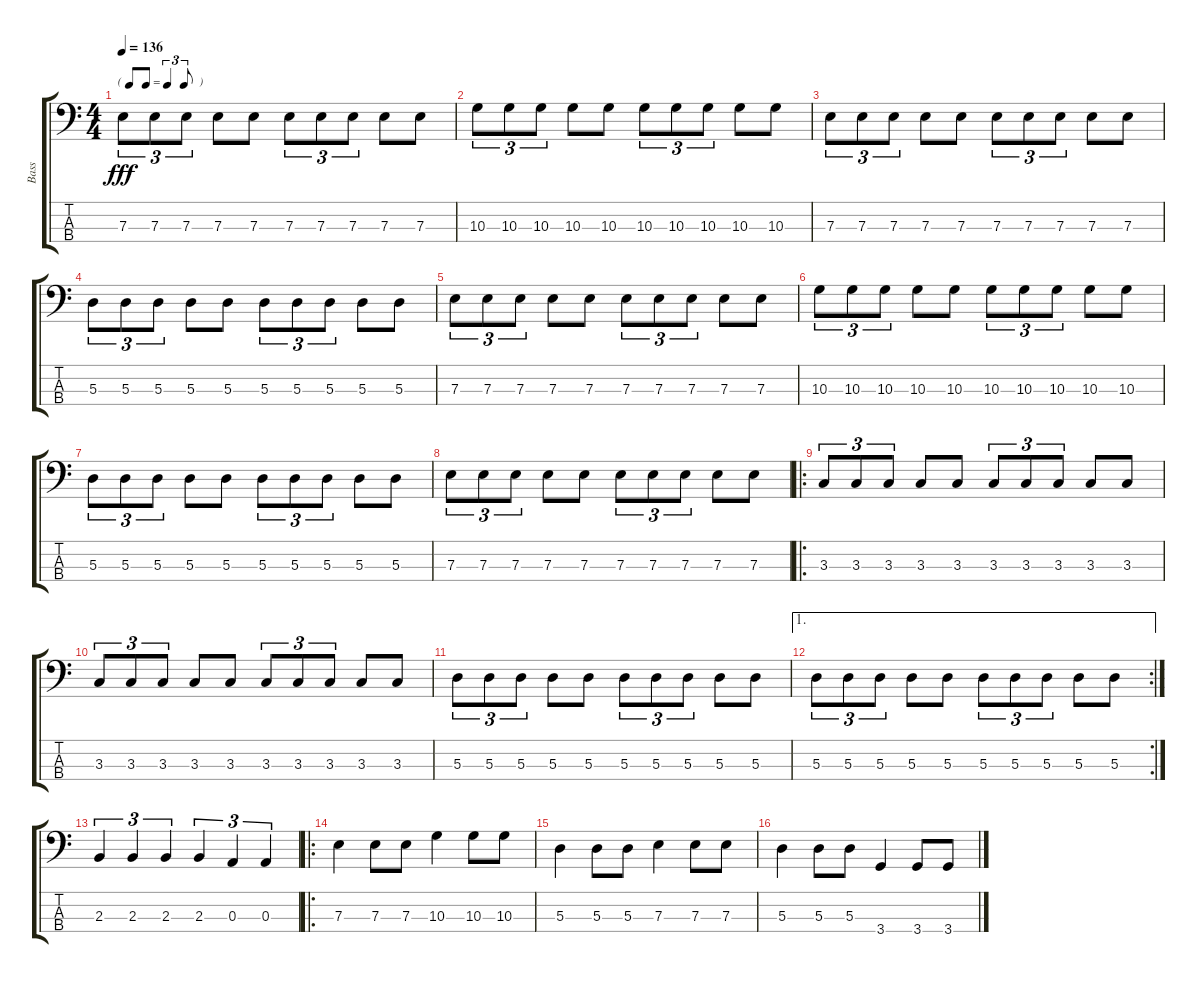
\track ("Bass" "Bass") {instrument electricbassfinger}
\staff {score tabs}
\tuning (G2 D2 A1 E1) {hide}
\ts (4 4)
\tf triplet8th
\tempo 136
\clef f4
\ks c
7.3.8{tu (3 2) dy fff} 7.3.8{tu (3 2)} 7.3.8{tu (3 2)} 7.3.8 7.3.8 7.3.8{tu (3 2)} 7.3.8{tu (3 2)} 7.3.8{tu (3 2)} 7.3.8 7.3.8 |
10.3.8{tu (3 2)} 10.3.8{tu (3 2)} 10.3.8{tu (3 2)} 10.3.8 10.3.8 10.3.8{tu (3 2)} 10.3.8{tu (3 2)} 10.3.8{tu (3 2)} 10.3.8 10.3.8 |
7.3.8{tu (3 2)} 7.3.8{tu (3 2)} 7.3.8{tu (3 2)} 7.3.8 7.3.8 7.3.8{tu (3 2)} 7.3.8{tu (3 2)} 7.3.8{tu (3 2)} 7.3.8 7.3.8 |
5.3.8{tu (3 2)} 5.3.8{tu (3 2)} 5.3.8{tu (3 2)} 5.3.8 5.3.8 5.3.8{tu (3 2)} 5.3.8{tu (3 2)} 5.3.8{tu (3 2)} 5.3.8 5.3.8 |
7.3.8{tu (3 2)} 7.3.8{tu (3 2)} 7.3.8{tu (3 2)} 7.3.8 7.3.8 7.3.8{tu (3 2)} 7.3.8{tu (3 2)} 7.3.8{tu (3 2)} 7.3.8 7.3.8 |
10.3.8{tu (3 2)} 10.3.8{tu (3 2)} 10.3.8{tu (3 2)} 10.3.8 10.3.8 10.3.8{tu (3 2)} 10.3.8{tu (3 2)} 10.3.8{tu (3 2)} 10.3.8 10.3.8 |
5.3.8{tu (3 2)} 5.3.8{tu (3 2)} 5.3.8{tu (3 2)} 5.3.8 5.3.8 5.3.8{tu (3 2)} 5.3.8{tu (3 2)} 5.3.8{tu (3 2)} 5.3.8 5.3.8 |
7.3.8{tu (3 2)} 7.3.8{tu (3 2)} 7.3.8{tu (3 2)} 7.3.8 7.3.8 7.3.8{tu (3 2)} 7.3.8{tu (3 2)} 7.3.8{tu (3 2)} 7.3.8 7.3.8 |
\ro
3.3.8{tu (3 2)} 3.3.8{tu (3 2)} 3.3.8{tu (3 2)} 3.3.8 3.3.8 3.3.8{tu (3 2)} 3.3.8{tu (3 2)} 3.3.8{tu (3 2)} 3.3.8 3.3.8 |
3.3.8{tu (3 2)} 3.3.8{tu (3 2)} 3.3.8{tu (3 2)} 3.3.8 3.3.8 3.3.8{tu (3 2)} 3.3.8{tu (3 2)} 3.3.8{tu (3 2)} 3.3.8 3.3.8 |
5.3.8{tu (3 2)} 5.3.8{tu (3 2)} 5.3.8{tu (3 2)} 5.3.8 5.3.8 5.3.8{tu (3 2)} 5.3.8{tu (3 2)} 5.3.8{tu (3 2)} 5.3.8 5.3.8 |
\ae 1
\rc 2
5.3.8{tu (3 2)} 5.3.8{tu (3 2)} 5.3.8{tu (3 2)} 5.3.8 5.3.8 5.3.8{tu (3 2)} 5.3.8{tu (3 2)} 5.3.8{tu (3 2)} 5.3.8 5.3.8 |
2.3.4{tu (3 2)} 2.3.4{tu (3 2)} 2.3.4{tu (3 2)} 2.3.4{tu (3 2)} 0.3.4{tu (3 2)} 0.3.4{tu (3 2)} |
\ro
7.3.4 7.3.8 7.3.8 10.3.4 10.3.8 10.3.8 |
5.3.4 5.3.8 5.3.8 7.3.4 7.3.8 7.3.8 |
5.3.4 5.3.8 5.3.8 3.4.4 3.4.8 3.4.8
